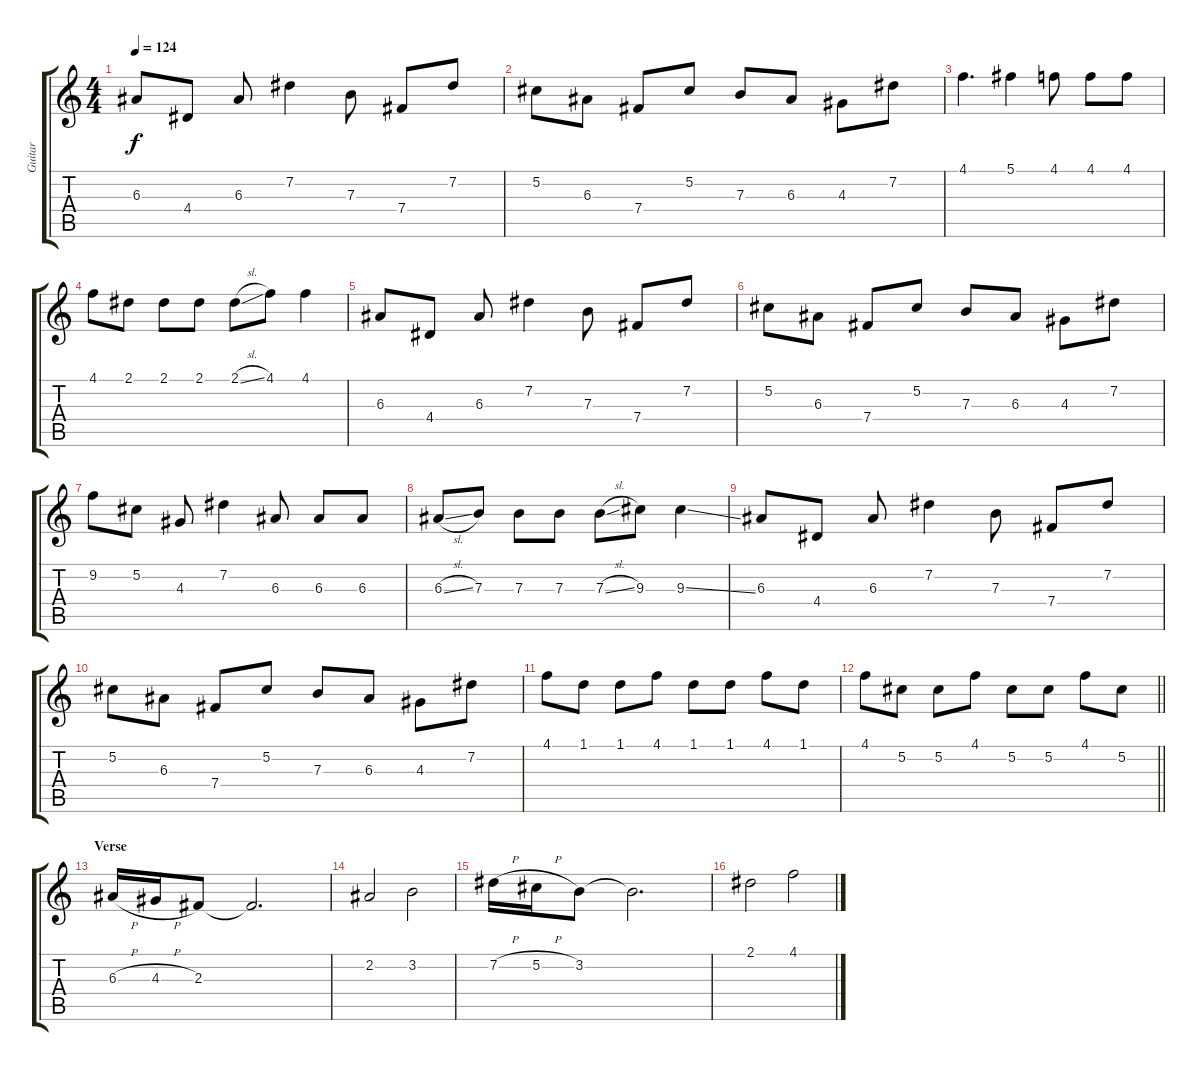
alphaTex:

\track ("Guitar" "Guitar") {instrument distortionguitar}
\staff {score tabs}
\tuning (Db4 Ab3 E3 B2 Gb2 Db2) {hide}
\ts (4 4)
\tempo 124
\clef g2
\ks c
6.3.8{dy f} 4.4.8 6.3.8 7.2.4 7.3.8 7.4.8 7.2.8 |
5.2.8 6.3.8 7.4.8 5.2.8 7.3.8 6.3.8 4.3.8 7.2.8 |
4.1.4{d} 5.1.4 4.1.8 4.1.8 4.1.8 |
4.1.8 2.1.8 2.1.8 2.1.8 2.1{sl}.8 4.1.8 4.1.4 |
6.3.8 4.4.8 6.3.8 7.2.4 7.3.8 7.4.8 7.2.8 |
5.2.8 6.3.8 7.4.8 5.2.8 7.3.8 6.3.8 4.3.8 7.2.8 |
9.2.8 5.2.8 4.3.8 7.2.4 6.3.8 6.3.8 6.3.8 |
6.3{sl}.8 7.3.8 7.3.8 7.3.8 7.3{sl}.8 9.3.8 9.3{ss}.4 |
6.3.8 4.4.8 6.3.8 7.2.4 7.3.8 7.4.8 7.2.8 |
5.2.8 6.3.8 7.4.8 5.2.8 7.3.8 6.3.8 4.3.8 7.2.8 |
4.1.8 1.1.8 1.1.8 4.1.8 1.1.8 1.1.8 4.1.8 1.1.8 |
\barLineRight lightlight
4.1.8 5.2.8 5.2.8 4.1.8 5.2.8 5.2.8 4.1.8 5.2.8 |
\section ("" "Verse")
6.3{h}.16{volume 16 balance 8} 4.3{h}.16 2.3.8 2.3{t}.2{d} |
2.2.2 3.2.2 |
7.2{h}.16 5.2{h}.16 3.2.8 3.2{t}.2{d} |
2.1.2 4.1.2
